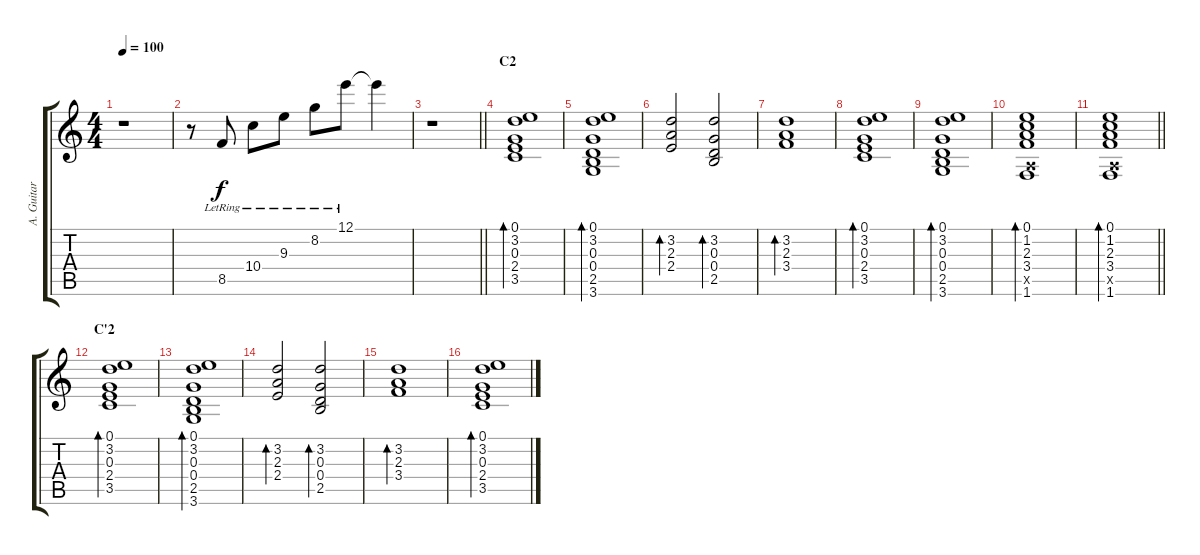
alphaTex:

\track ("A. Guitar" "A. Guitar") {instrument acousticguitarsteel}
\staff {score tabs}
\tuning (E4 B3 G3 D3 A2 E2) {hide}
\ts (4 4)
\tempo 100
\clef g2
\ks c
r.1{dy f} |
r.8 8.5{lr}.8 10.4{lr}.8 9.3{lr}.8 8.2{lr}.8 12.1{lr}.8 12.1{t}.4 |
\barLineRight lightlight
r.1 |
\section ("" "C2")
(0.1 3.2 0.3 2.4 3.5).1{bd 120} |
(0.1 3.2 0.3 0.4 2.5 3.6).1{bd 120} |
(3.2 2.3 2.4).2{bd 120} (3.2 0.3 0.4 2.5).2{bd 120} |
(3.2 2.3 3.4).1{bd 120} |
(0.1 3.2 0.3 2.4 3.5).1{bd 120} |
(0.1 3.2 0.3 0.4 2.5 3.6).1{bd 120} |
(0.1 1.2 2.3 3.4 0.5{x} 1.6).1{bd 120} |
\barLineRight lightlight
(0.1 1.2 2.3 3.4 0.5{x} 1.6).1{bd 120} |
\section ("" "C'2")
(0.1 3.2 0.3 2.4 3.5).1{bd 120} |
(0.1 3.2 0.3 0.4 2.5 3.6).1{bd 120} |
(3.2 2.3 2.4).2{bd 120} (3.2 0.3 0.4 2.5).2{bd 120} |
(3.2 2.3 3.4).1{bd 120} |
(0.1 3.2 0.3 2.4 3.5).1{bd 120}
